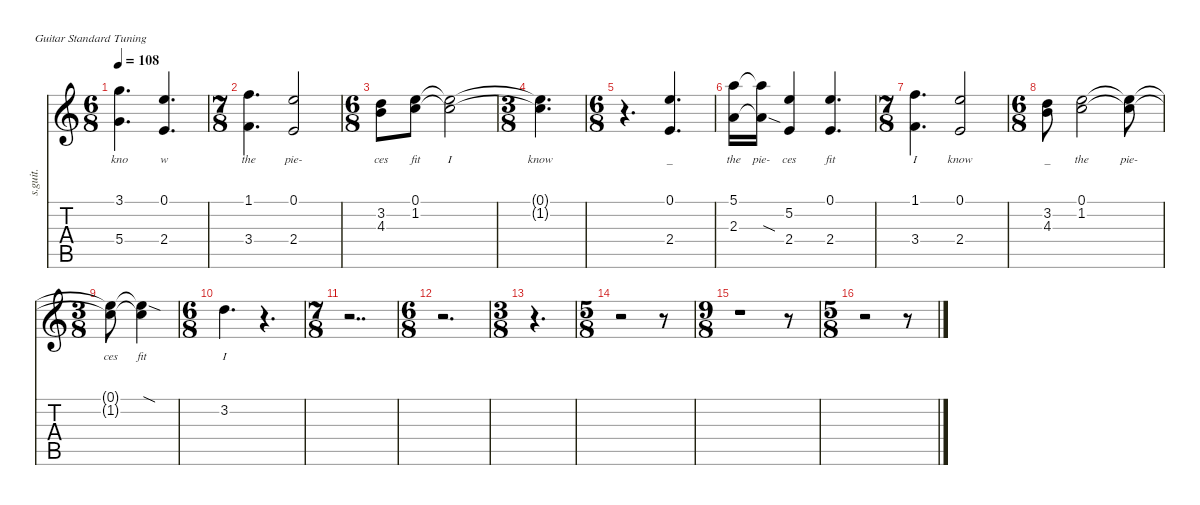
\defaultSystemsLayout 4
\hideDynamics
\bracketExtendMode nobrackets
\track ("Maynard James Keenan (Vocals)" "s.guit.") {instrument bassoon}
\staff {score tabs}
\tuning (E4 B3 G3 D3 A2 E2)
\displaytranspose 12
\ts (6 8)
\tempo 108
\clef g2
\ks c
(3.1 5.4).4{d lyrics (0 "kno") lyrics (1 "") lyrics (2 "") lyrics (3 "") lyrics (4 "") dy f} (0.1 2.4).4{d lyrics (0 "w") lyrics (1 "") lyrics (2 "") lyrics (3 "") lyrics (4 "")} |
\ts (7 8)
\beaming (8 2 2 2 2)
(1.1 3.4).4{d lyrics (0 "the") lyrics (1 "") lyrics (2 "") lyrics (3 "") lyrics (4 "")} (0.1 2.4).2{lyrics (0 "pie-") lyrics (1 "") lyrics (2 "") lyrics (3 "") lyrics (4 "")} |
\ts (6 8)
\beaming (8 2 2 2 2)
(3.2 4.3).8{lyrics (0 "ces") lyrics (1 "") lyrics (2 "") lyrics (3 "") lyrics (4 "")} (0.1 1.2).8{lyrics (0 "fit") lyrics (1 "") lyrics (2 "") lyrics (3 "") lyrics (4 "")} (0.1{t} 1.2{t}).2{lyrics (0 "I") lyrics (1 "") lyrics (2 "") lyrics (3 "") lyrics (4 "")} |
\ts (3 8)
\beaming (8 2 2 2 2)
(0.1{t} 1.2{t}).4{d lyrics (0 "know") lyrics (1 "") lyrics (2 "") lyrics (3 "") lyrics (4 "")} |
\ts (6 8)
\beaming (8 2 2 2 2)
r.4{d} (0.1 2.4).4{d lyrics (0 "_") lyrics (1 "") lyrics (2 "") lyrics (3 "") lyrics (4 "")} |
(5.1 2.3).16{lyrics (0 "the") lyrics (1 "") lyrics (2 "") lyrics (3 "") lyrics (4 "")} (5.1{t} 2.3{sod t}).16{lyrics (0 "pie-") lyrics (1 "") lyrics (2 "") lyrics (3 "") lyrics (4 "")} (5.2 2.4).4{lyrics (0 "ces") lyrics (1 "") lyrics (2 "") lyrics (3 "") lyrics (4 "")} (0.1 2.4).4{d lyrics (0 "fit") lyrics (1 "") lyrics (2 "") lyrics (3 "") lyrics (4 "")} |
\ts (7 8)
\beaming (8 2 2 2 2)
(1.1 3.4).4{d lyrics (0 "I") lyrics (1 "") lyrics (2 "") lyrics (3 "") lyrics (4 "")} (0.1 2.4).2{lyrics (0 "know") lyrics (1 "") lyrics (2 "") lyrics (3 "") lyrics (4 "")} |
\ts (6 8)
\beaming (8 2 2 2 2)
(3.2 4.3).8{lyrics (0 "_") lyrics (1 "") lyrics (2 "") lyrics (3 "") lyrics (4 "")} (0.1 1.2).2{lyrics (0 "the") lyrics (1 "") lyrics (2 "") lyrics (3 "") lyrics (4 "")} (0.1{t} 1.2{t}).8{lyrics (0 "pie-") lyrics (1 "") lyrics (2 "") lyrics (3 "") lyrics (4 "")} |
\ts (3 8)
\beaming (8 2 2 2 2)
(0.1{t} 1.2{t}).8{lyrics (0 "ces") lyrics (1 "") lyrics (2 "") lyrics (3 "") lyrics (4 "")} (0.1{sod t} 1.2{t}).4{lyrics (0 "fit") lyrics (1 "") lyrics (2 "") lyrics (3 "") lyrics (4 "")} |
\ts (6 8)
\beaming (8 2 2 2 2)
3.2.4{d lyrics (0 "I") lyrics (1 "") lyrics (2 "") lyrics (3 "") lyrics (4 "")} r.4{d} |
\ts (7 8)
\beaming (8 2 2 2 2)
r.2{dd} |
\ts (6 8)
\beaming (8 2 2 2 2)
r.2{d} |
\ts (3 8)
\beaming (8 2 2 2 2)
r.4{d} |
\ts (5 8)
\beaming (8 2 2 2 2)
r.2 r.8 |
\ts (9 8)
\beaming (8 2 2 2 2)
r.1 r.8 |
\ts (5 8)
\beaming (8 2 2 2 2)
r.2 r.8
